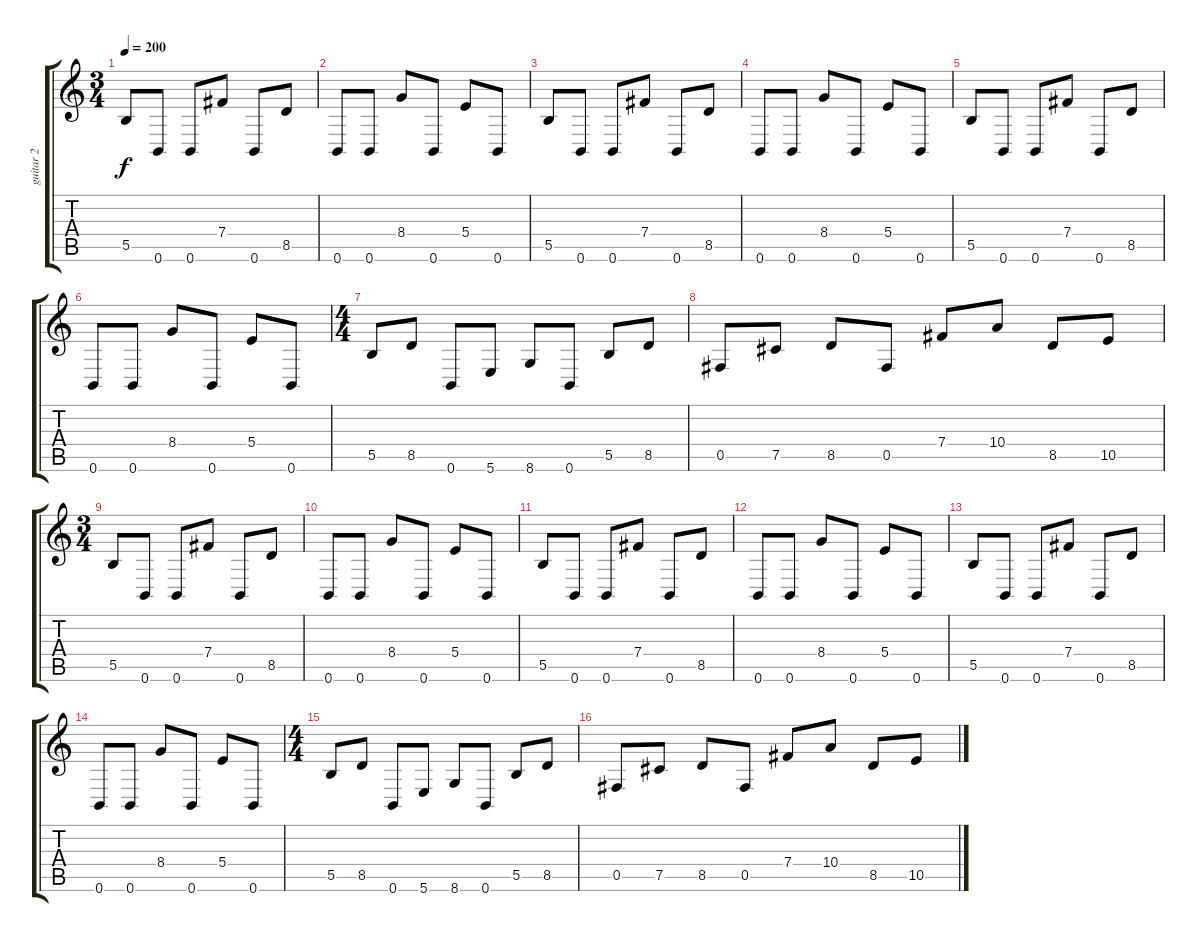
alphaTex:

\track ("guitar 2" "guitar 2") {instrument overdrivenguitar}
\staff {score tabs}
\tuning (Db4 Ab3 E3 B2 Gb2 B1) {hide}
\ts (3 4)
\tempo 200
\clef g2
\ks c
5.5.8{dy f} 0.6.8 0.6.8 7.4.8 0.6.8 8.5.8 |
0.6.8 0.6.8 8.4.8 0.6.8 5.4.8 0.6.8 |
5.5.8 0.6.8 0.6.8 7.4.8 0.6.8 8.5.8 |
0.6.8 0.6.8 8.4.8 0.6.8 5.4.8 0.6.8 |
5.5.8 0.6.8 0.6.8 7.4.8 0.6.8 8.5.8 |
0.6.8 0.6.8 8.4.8 0.6.8 5.4.8 0.6.8 |
\ts (4 4)
5.5.8 8.5.8 0.6.8 5.6.8 8.6.8 0.6.8 5.5.8 8.5.8 |
0.5.8 7.5.8 8.5.8 0.5.8 7.4.8 10.4.8 8.5.8 10.5.8 |
\ts (3 4)
5.5.8 0.6.8 0.6.8 7.4.8 0.6.8 8.5.8 |
0.6.8 0.6.8 8.4.8 0.6.8 5.4.8 0.6.8 |
5.5.8 0.6.8 0.6.8 7.4.8 0.6.8 8.5.8 |
0.6.8 0.6.8 8.4.8 0.6.8 5.4.8 0.6.8 |
5.5.8 0.6.8 0.6.8 7.4.8 0.6.8 8.5.8 |
0.6.8 0.6.8 8.4.8 0.6.8 5.4.8 0.6.8 |
\ts (4 4)
5.5.8 8.5.8 0.6.8 5.6.8 8.6.8 0.6.8 5.5.8 8.5.8 |
0.5.8 7.5.8 8.5.8 0.5.8 7.4.8 10.4.8 8.5.8 10.5.8
